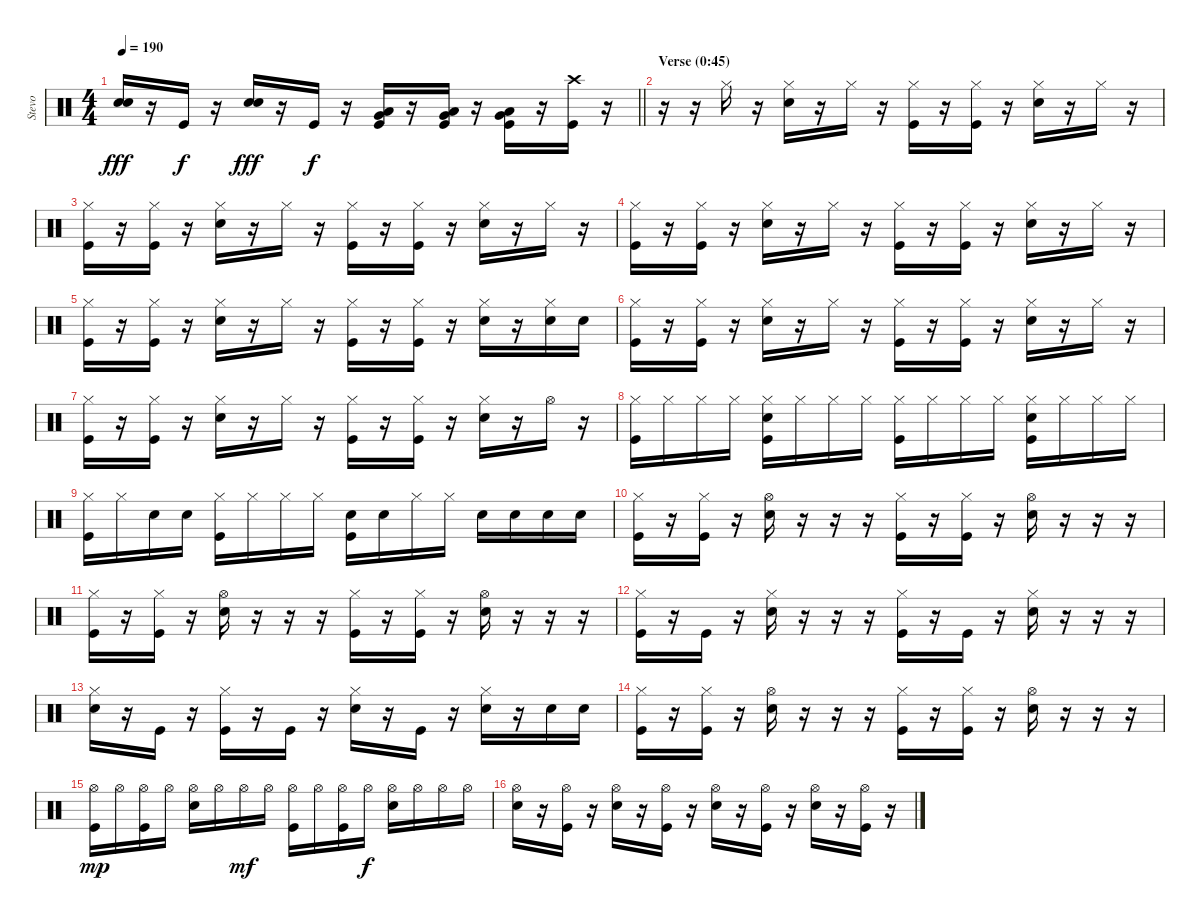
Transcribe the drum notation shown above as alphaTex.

\track ("Stevo" "Stevo") {instrument percussion}
\staff {score}
\articulation defaults
\ts (4 4)
\tempo 190
\clef neutral
\barLineRight lightlight
\ks c
("Electric Snare (hit)" "Snare (hit) 2").16{dy fff} r.16 "Kick (hit)".16{dy f} r.16 ("Electric Snare (hit)" "Snare (hit) 2").16{dy fff} r.16 "Kick (hit)".16{dy f} r.16 ("Very Low Tom (hit)" "Low Floor Tom (hit)" "Kick (hit)").16 r.16 ("Very Low Tom (hit)" "Low Floor Tom (hit)" "Kick (hit)").16 r.16 ("Very Low Tom (hit)" "Low Floor Tom (hit)" "Kick (hit)").16 r.16 ("Crash high (hit)" "Kick (hit)").16 r.16 |
\section ("" "Verse (0:45)")
r.16 r.16 "Hi-Hat (closed)".16 r.16 ("Electric Snare (hit)" "Hi-Hat (closed)").16 r.16 "Hi-Hat (closed)".16 r.16 ("Hi-Hat (closed)" "Kick (hit)").16 r.16 ("Hi-Hat (closed)" "Kick (hit)").16 r.16 ("Electric Snare (hit)" "Hi-Hat (closed)").16 r.16 "Hi-Hat (closed)".16 r.16 |
("Hi-Hat (closed)" "Kick (hit)").16 r.16 ("Hi-Hat (closed)" "Kick (hit)").16 r.16 ("Electric Snare (hit)" "Hi-Hat (closed)").16 r.16 "Hi-Hat (closed)".16 r.16 ("Hi-Hat (closed)" "Kick (hit)").16 r.16 ("Hi-Hat (closed)" "Kick (hit)").16 r.16 ("Electric Snare (hit)" "Hi-Hat (closed)").16 r.16 "Hi-Hat (closed)".16 r.16 |
("Hi-Hat (closed)" "Kick (hit)").16 r.16 ("Hi-Hat (closed)" "Kick (hit)").16 r.16 ("Electric Snare (hit)" "Hi-Hat (closed)").16 r.16 "Hi-Hat (closed)".16 r.16 ("Hi-Hat (closed)" "Kick (hit)").16 r.16 ("Hi-Hat (closed)" "Kick (hit)").16 r.16 ("Electric Snare (hit)" "Hi-Hat (closed)").16 r.16 "Hi-Hat (closed)".16 r.16 |
("Hi-Hat (closed)" "Kick (hit)").16 r.16 ("Hi-Hat (closed)" "Kick (hit)").16 r.16 ("Electric Snare (hit)" "Hi-Hat (closed)").16 r.16 "Hi-Hat (closed)".16 r.16 ("Hi-Hat (closed)" "Kick (hit)").16 r.16 ("Hi-Hat (closed)" "Kick (hit)").16 r.16 ("Electric Snare (hit)" "Hi-Hat (closed)").16 r.16 ("Electric Snare (hit)" "Hi-Hat (closed)").16 "Electric Snare (hit)".16 |
("Hi-Hat (closed)" "Kick (hit)").16 r.16 ("Hi-Hat (closed)" "Kick (hit)").16 r.16 ("Electric Snare (hit)" "Hi-Hat (closed)").16 r.16 "Hi-Hat (closed)".16 r.16 ("Hi-Hat (closed)" "Kick (hit)").16 r.16 ("Hi-Hat (closed)" "Kick (hit)").16 r.16 ("Electric Snare (hit)" "Hi-Hat (closed)").16 r.16 "Hi-Hat (closed)".16 r.16 |
("Hi-Hat (closed)" "Kick (hit)").16 r.16 ("Hi-Hat (closed)" "Kick (hit)").16 r.16 ("Electric Snare (hit)" "Hi-Hat (closed)").16 r.16 "Hi-Hat (closed)".16 r.16 ("Hi-Hat (closed)" "Kick (hit)").16 r.16 ("Hi-Hat (closed)" "Kick (hit)").16 r.16 ("Electric Snare (hit)" "Hi-Hat (closed)").16 r.16 "Hi-Hat (open)".16 r.16 |
("Hi-Hat (closed)" "Kick (hit)").16 "Hi-Hat (closed)".16 "Hi-Hat (closed)".16 "Hi-Hat (closed)".16 ("Electric Snare (hit)" "Hi-Hat (closed)" "Kick (hit)").16 "Hi-Hat (closed)".16 "Hi-Hat (closed)".16 "Hi-Hat (closed)".16 ("Hi-Hat (closed)" "Kick (hit)").16 "Hi-Hat (closed)".16 "Hi-Hat (closed)".16 "Hi-Hat (closed)".16 ("Electric Snare (hit)" "Hi-Hat (closed)" "Kick (hit)").16 "Hi-Hat (closed)".16 "Hi-Hat (closed)".16 "Hi-Hat (closed)".16 |
("Hi-Hat (closed)" "Kick (hit)").16 "Hi-Hat (closed)".16 "Electric Snare (hit)".16 "Electric Snare (hit)".16 ("Hi-Hat (closed)" "Kick (hit)").16 "Hi-Hat (closed)".16 "Hi-Hat (closed)".16 "Hi-Hat (closed)".16 ("Electric Snare (hit)" "Kick (hit)").16 "Electric Snare (hit)".16 "Hi-Hat (closed)".16 "Hi-Hat (closed)".16 "Electric Snare (hit)".16 "Electric Snare (hit)".16 "Electric Snare (hit)".16 "Electric Snare (hit)".16 |
("Hi-Hat (closed)" "Kick (hit)").16 r.16 ("Hi-Hat (closed)" "Kick (hit)").16 r.16 ("Electric Snare (hit)" "Hi-Hat (open)").16 r.16 r.16 r.16 ("Hi-Hat (closed)" "Kick (hit)").16 r.16 ("Hi-Hat (closed)" "Kick (hit)").16 r.16 ("Electric Snare (hit)" "Hi-Hat (open)").16 r.16 r.16 r.16 |
("Hi-Hat (closed)" "Kick (hit)").16 r.16 ("Hi-Hat (closed)" "Kick (hit)").16 r.16 ("Electric Snare (hit)" "Hi-Hat (open)").16 r.16 r.16 r.16 ("Hi-Hat (closed)" "Kick (hit)").16 r.16 ("Hi-Hat (closed)" "Kick (hit)").16 r.16 ("Electric Snare (hit)" "Hi-Hat (open)").16 r.16 r.16 r.16 |
("Hi-Hat (closed)" "Kick (hit)").16 r.16 "Kick (hit)".16 r.16 ("Electric Snare (hit)" "Hi-Hat (closed)").16 r.16 r.16 r.16 ("Hi-Hat (closed)" "Kick (hit)").16 r.16 "Kick (hit)".16 r.16 ("Electric Snare (hit)" "Hi-Hat (closed)").16 r.16 r.16 r.16 |
("Electric Snare (hit)" "Hi-Hat (closed)").16 r.16 "Kick (hit)".16 r.16 ("Hi-Hat (closed)" "Kick (hit)").16 r.16 "Kick (hit)".16 r.16 ("Electric Snare (hit)" "Hi-Hat (closed)").16 r.16 "Kick (hit)".16 r.16 ("Electric Snare (hit)" "Hi-Hat (closed)").16 r.16 "Electric Snare (hit)".16 "Electric Snare (hit)".16 |
("Hi-Hat (closed)" "Kick (hit)").16 r.16 ("Hi-Hat (closed)" "Kick (hit)").16 r.16 ("Electric Snare (hit)" "Hi-Hat (open)").16 r.16 r.16 r.16 ("Hi-Hat (closed)" "Kick (hit)").16 r.16 ("Hi-Hat (closed)" "Kick (hit)").16 r.16 ("Electric Snare (hit)" "Hi-Hat (open)").16 r.16 r.16 r.16 |
("Hi-Hat (open)" "Kick (hit)").16{dy mp} "Hi-Hat (open)".16 ("Hi-Hat (open)" "Kick (hit)").16 "Hi-Hat (open)".16 ("Electric Snare (hit)" "Hi-Hat (open)").16 "Hi-Hat (open)".16 "Hi-Hat (open)".16{dy mf} "Hi-Hat (open)".16 ("Hi-Hat (open)" "Kick (hit)").16 "Hi-Hat (open)".16 ("Hi-Hat (open)" "Kick (hit)").16 "Hi-Hat (open)".16{dy f} ("Electric Snare (hit)" "Hi-Hat (open)").16 "Hi-Hat (open)".16 "Hi-Hat (open)".16 "Hi-Hat (open)".16 |
("Electric Snare (hit)" "Hi-Hat (open)").16 r.16 ("Hi-Hat (open)" "Kick (hit)").16 r.16 ("Electric Snare (hit)" "Hi-Hat (open)").16 r.16 ("Hi-Hat (open)" "Kick (hit)").16 r.16 ("Electric Snare (hit)" "Hi-Hat (open)").16 r.16 ("Hi-Hat (open)" "Kick (hit)").16 r.16 ("Electric Snare (hit)" "Hi-Hat (open)").16 r.16 ("Hi-Hat (open)" "Kick (hit)").16 r.16
